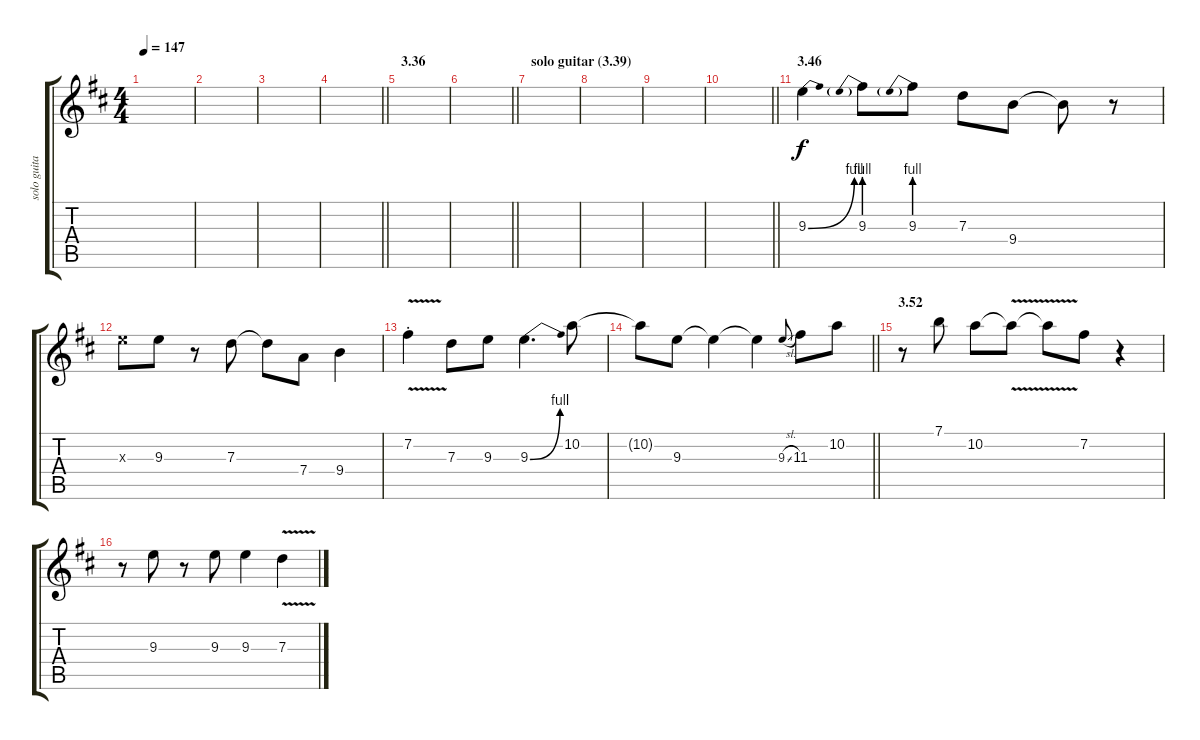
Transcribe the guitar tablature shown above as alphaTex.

\track ("solo guitar 2" "solo guita") {instrument overdrivenguitar}
\staff {score tabs}
\tuning (E4 B3 G3 D3 A2 E2) {hide}
\ts (4 4)
\tempo 147
\clef g2
\ks d
|
|
|
\barLineRight lightlight
|
\section ("" "3.36")
|
\barLineRight lightlight
|
\section ("" "solo guitar (3.39)")
|
|
|
\barLineRight lightlight
|
\section ("" "3.46")
9.3{be (bend 0 0 60 4)}.4 9.3{be (prebend 0 4 60 4)}.8 9.3{be (prebend 0 4 60 4)}.8 7.3.8 9.4.8 9.4{t}.8 r.8 |
9.3{x}.8 9.3.8 r.8 7.3.8 7.3{t}.8 7.4.8 9.4.4 |
7.2{v st}.4 7.3.8 9.3.8 9.3{be (bend 0 0 60 4)}.4{d} 10.2.8 |
\barLineRight lightlight
10.2{t}.8 9.3.8 9.3{t}.4 9.3{t}.4 9.3{sl}.8{gr onbeat} 11.3.8 10.2.8 |
\section ("" "3.52")
r.8 7.1.8 10.2.8 10.2{v t}.8 10.2{t}.8 7.2.8 r.4 |
r.8 9.3.8 r.8 9.3.8 9.3.4 7.3{v}.4
